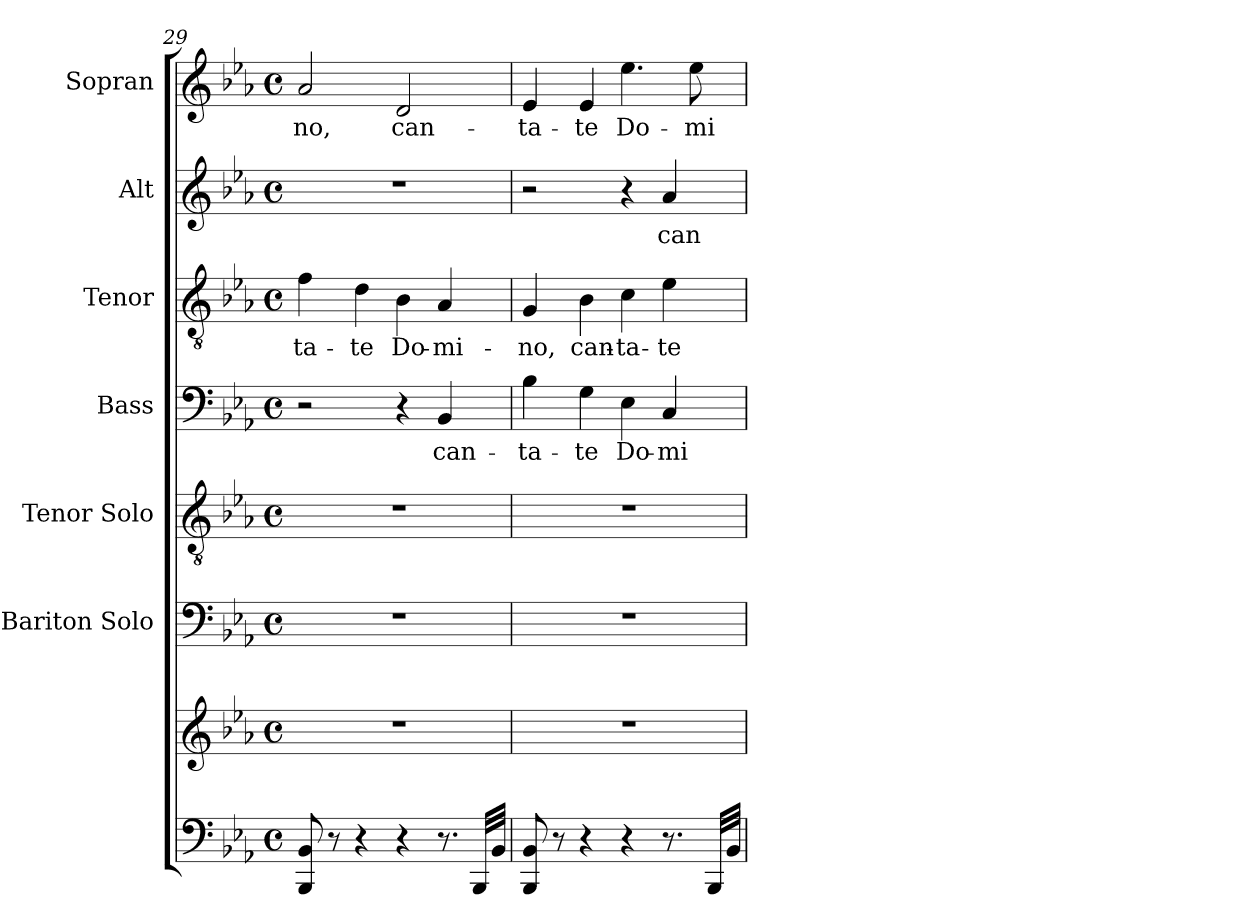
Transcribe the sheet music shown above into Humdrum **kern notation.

**kern	**kern	**kern	**kern	**kern	**text	**kern	**text	**kern	**text	**kern	**text
*part7	*part7	*part6	*part5	*part4	*part4	*part3	*part3	*part2	*part2	*part1	*part1
*staff8	*staff7	*staff6	*staff5	*staff4	*staff4	*staff3	*staff3	*staff2	*staff2	*staff1	*staff1
*	*	*I"Bariton Solo	*I"Tenor Solo	*I"Bass	*	*I"Tenor	*	*I"Alt	*	*I"Sopran	*
*	*	*	*	*I'B.	*	*I'T.	*	*I'A.	*	*I'S.	*
*clefF4	*clefG2	*clefF4	*clefGv2	*clefF4	*	*clefGv2	*	*clefG2	*	*clefG2	*
*k[b-e-a-]	*k[b-e-a-]	*k[b-e-a-]	*k[b-e-a-]	*k[b-e-a-]	*	*k[b-e-a-]	*	*k[b-e-a-]	*	*k[b-e-a-]	*
*E-:	*E-:	*E-:	*E-:	*E-:	*	*E-:	*	*E-:	*	*E-:	*
*M4/4	*M4/4	*M4/4	*M4/4	*M4/4	*	*M4/4	*	*M4/4	*	*M4/4	*
*met(c)	*met(c)	*met(c)	*met(c)	*met(c)	*	*met(c)	*	*met(c)	*	*met(c)	*
=29	=29	=29	=29	=29	=29	=29	=29	=29	=29	=29	=29
!	!	!	!	!	!	!	!LO:LY:b	!	!	!	!LO:LY:b
8BBB-/ 8BB-/	1r	1r	1r	2r	.	4f\	-ta-	1r	.	2a-/	-no,
8r	.	.	.	.	.	.	.	.	.	.	.
!	!	!	!	!	!	!	!LO:LY:b	!	!	!	!
4r	.	.	.	.	.	4d\	-te	.	.	.	.
!	!	!	!	!	!	!	!LO:LY:b	!	!	!	!LO:LY:b
4r	.	.	.	4r	.	4B-\	Do-	.	.	2d/	can-
!	!	!	!	!	!LO:LY:b	!	!LO:LY:b	!	!	!	!
8.r	.	.	.	4BB-/	can-	4A-/	-mi-	.	.	.	.
32BBB-/LLL	.	.	.	.	.	.	.	.	.	.	.
32BB-/JJJ	.	.	.	.	.	.	.	.	.	.	.
=30	=30	=30	=30	=30	=30	=30	=30	=30	=30	=30	=30
!	!	!	!	!	!LO:LY:b	!	!LO:LY:b	!	!	!	!LO:LY:b
8BBB-/ 8BB-/	1r	1r	1r	4B-\	-ta-	4G/	-no,	2r	.	4e-/	-ta-
8r	.	.	.	.	.	.	.	.	.	.	.
!	!	!	!	!	!LO:LY:b	!	!LO:LY:b	!	!	!	!LO:LY:b
4r	.	.	.	4G\	-te	4B-\	can-	.	.	4e-/	-te
!	!	!	!	!	!LO:LY:b	!	!LO:LY:b	!	!	!	!LO:LY:b
4r	.	.	.	4E-\	Do-	4c\	-ta-	4r	.	4.ee-\	Do-
!	!	!	!	!	!LO:LY:b	!	!LO:LY:b	!	!LO:LY:b	!	!
8.r	.	.	.	4C/	-mi-	4e-\	-te	4a-/	can-	.	.
!	!	!	!	!	!	!	!	!	!	!	!LO:LY:b
.	.	.	.	.	.	.	.	.	.	8ee-\	-mi-
32BBB-/LLL	.	.	.	.	.	.	.	.	.	.	.
32BB-/JJJ	.	.	.	.	.	.	.	.	.	.	.
=	=	=	=	=	=	=	=	=	=	=	=
*-	*-	*-	*-	*-	*-	*-	*-	*-	*-	*-	*-
